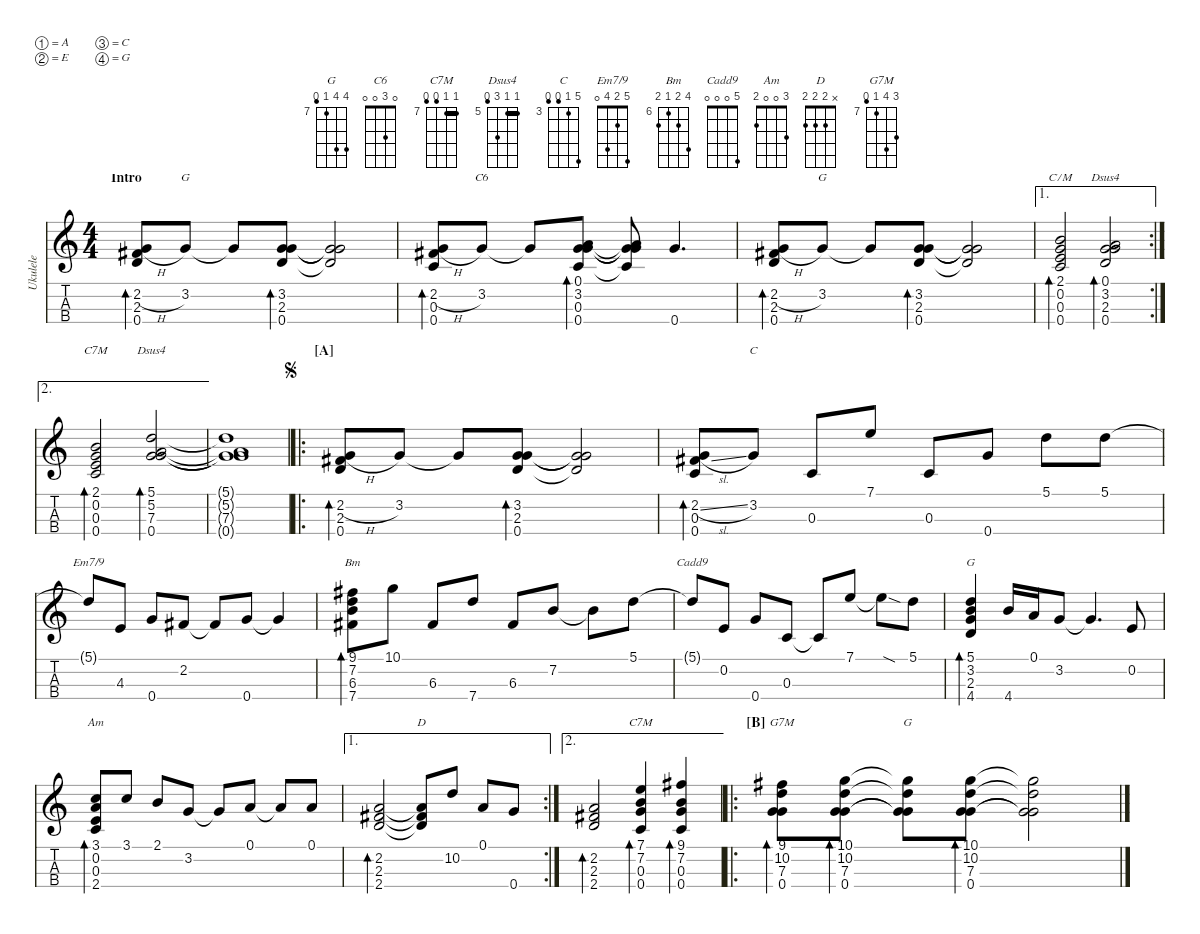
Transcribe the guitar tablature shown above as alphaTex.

\defaultSystemsLayout 4
\hideDynamics
\bracketExtendMode nobrackets
\otherSystemsTrackNameOrientation horizontal
\defaultBarNumberDisplay Hide
\track ("Ukulele" "Ukulele") {defaultSystemsLayout 4 instrument acousticguitarnylon}
\staff {score tabs}
\tuning (A4 E4 C4 G4)
\displaytranspose 0
\chord ("G" x 3 2 x)
\chord ("C6" 0 3 0 0)
\chord ("G" x 3 2 0)
\chord ("C7M" 2 0 0 0)
\chord ("Dsus4" 0 3 2 0)
\chord ("Dsus4" 5 5 7 4) {firstfret 5 barre 5}
\chord ("C" 7 3 2 2) {firstfret 3}
\chord ("Em7/9" 5 2 4 0)
\chord ("Bm" 9 7 6 7) {firstfret 6}
\chord ("Cadd9" 5 0 0 0)
\chord ("G" 5 3 2 4)
\chord ("Am" 3 0 0 2)
\chord ("D" x 2 2 2)
\chord ("C7M" 7 7 6 6) {firstfret 7 barre 7}
\chord ("G7M" 9 10 7 6) {firstfret 7}
\chord ("G" 10 10 7 6) {firstfret 7}
\ts (4 4)
\section ("" "Intro")
\tempo (90 hide)
\clef g2
\ks c
(2.2{h acc #} 0.4 2.3).8{bd 30 dy mf instrument acousticguitarnylon beam Up} 3.2.8{ch "G" beam Up} 3.2{t}.8{beam Up} (3.2 0.4 2.3).8{bd 30 beam Up} (2.3{t} 3.2{t} 0.4{t}).2{beam Up} |
(2.2{h acc #} 0.4 0.3).8{bd 30 beam Up} 3.2.8{ch "C6" beam Up} 3.2{t}.8{beam Up} (3.2 0.4 0.3 0.1).8{bd 30 beam Up} (0.3{t} 3.2{t} 0.4{t} 0.1{t}).8{beam Up} 0.4.4{d beam Up} |
(2.2{h acc #} 0.4 2.3).8{bd 30 beam Up} 3.2.8{ch "G" beam Up} 3.2{t}.8{beam Up} (3.2 0.4 2.3).8{bd 30 beam Up} (2.3{t} 3.2{t} 0.4{t}).2{beam Up} |
\ae 1
\rc 2
(0.3 0.2 0.4 2.1).2{bd 30 ch "C7M" beam Up} (0.1 0.4 3.2 2.3).2{bd 30 ch "Dsus4" beam Up} |
\ae 2
(0.3 0.2 0.4 2.1).2{bd 30 ch "C7M" beam Up} (5.1 0.4 5.2 7.3).2{bd 30 ch "Dsus4" beam Up} |
(5.1{t} 7.3{t} 5.2{t} 0.4{t}).1{beam Up} |
\ro
\section ("A" "")
\jump segno
(2.2{h acc #} 0.4 2.3).8{bd 30 beam Up} 3.2.8{beam Up} 3.2{t}.8{beam Up} (3.2 0.4 2.3).8{bd 30 beam Up} (2.3{t} 3.2{t} 0.4{t}).2{beam Up} |
(2.2{sl acc #} 0.4 0.3).8{bd 30 beam Up} 3.2.8{ch "C" beam Up} 0.3.8{dy mp beam Up} 7.1.8{dy mf beam Up} 0.3.8{dy mp beam Up} 0.4.8{beam Up} 5.1.8{dy mf beam Down} 5.1.8{beam Down} |
5.1{t}.8{ch "Em7/9" beam Up} 4.3.8{beam Up} 0.4.8{beam Up} 2.2{acc #}.8{beam Up} 2.2{t acc #}.8{beam Up} 0.4.8{beam Up} 0.4{t}.4{beam Up} |
(6.3{acc #} 7.2 7.4 9.1{acc #}).8{bd 30 ch "Bm" beam Down} 10.1.8{beam Down} 6.3{acc #}.8{dy mp beam Up} 7.4.8{dy mf beam Up} 6.3{acc #}.8{dy mp beam Up} 7.2.8{dy mf beam Up} 7.2{t}.8{beam Down} 5.1.8{beam Down} |
5.1{t}.8{ch "Cadd9" beam Up} 0.2.8{beam Up} 0.4.8{beam Up} 0.3.8{beam Up} 0.3{t}.8{beam Up} 7.1.8{beam Up} 7.1{sod t}.8{beam Down} 5.1.8{beam Down} |
(5.1 2.3 3.2 4.4).4{bd 30 ch "G" beam Up} 4.4.16{beam Up} 0.1.16{beam Up} 3.2.8{beam Up} 3.2{t}.4{d beam Up} 0.2.8{beam Up} |
(3.1 0.3 0.2 2.4).8{bd 30 ch "Am" beam Up} 3.1.8{beam Up} 2.1.8{beam Up} 3.2.8{beam Up} 3.2{t}.8{beam Up} 0.1.8{beam Up} 0.1{t}.8{beam Up} 0.1.8{beam Up} |
\ae 1
\rc 2
(2.4 2.2{acc #} 2.3).2{bd 30 beam Up} (2.3{t} 2.2{t acc #} 2.4{t}).8{ch "D" beam Up} 10.2.8{beam Up} 0.1.8{beam Up} 0.4.8{beam Up} |
\ae 2
(2.4 2.2{acc #} 2.3).2{bd 30 beam Up} (0.3 0.4 7.2 7.1).4{bd 30 ch "C7M" beam Up} (9.1{acc #} 7.2 0.4 0.3).4{bd 30 beam Up} |
\ro
\section ("B" "")
(0.4 7.3 10.2 9.1{acc #}).8{bd 30 ch "G7M" beam Down} (10.1 10.2 0.4 7.3).8{bd 30 beam Down} (10.1{t} 10.2{t} 7.3{t} 0.4{t}).8{ch "G" beam Down} (10.1 10.2 0.4 7.3).8{bd 30 beam Down} (10.1{t} 10.2{t} 7.3{t} 0.4{t}).2{beam Down}
